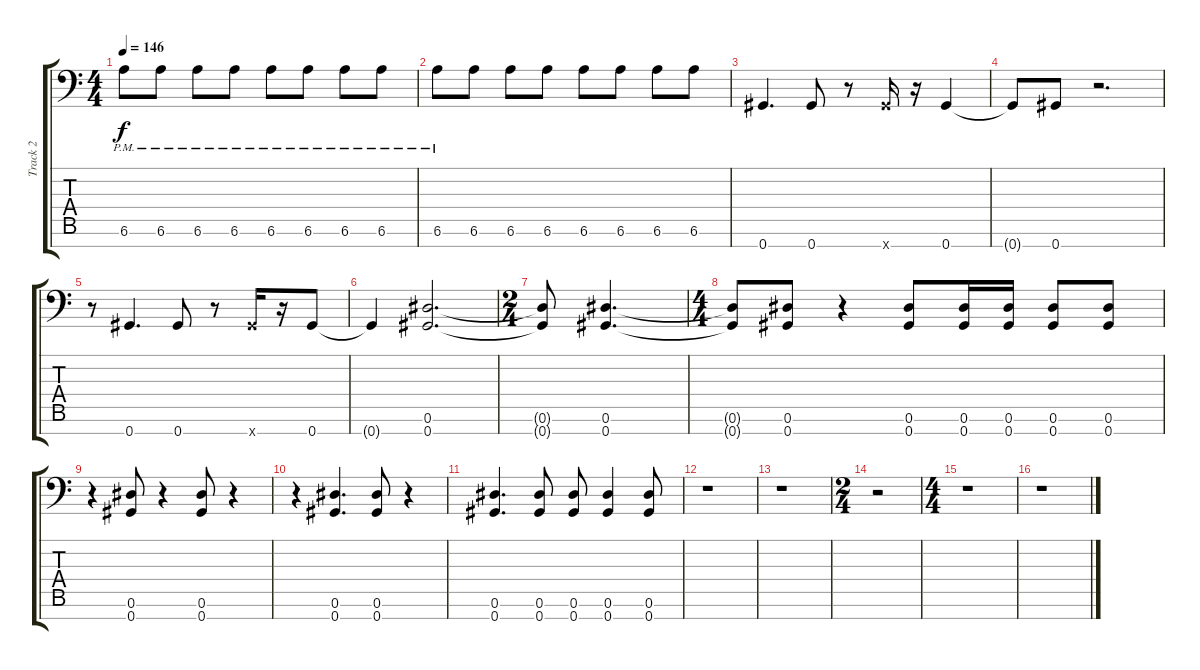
\track ("Track 2" "Track 2") {instrument distortionguitar}
\staff {score tabs}
\tuning (Eb4 Bb3 Gb3 Db3 Ab2 Eb2 Ab1) {hide}
\ts (4 4)
\tempo 146
\clef f4
\ks c
6.6{pm}.8{dy f} 6.6{pm}.8 6.6{pm}.8 6.6{pm}.8 6.6{pm}.8 6.6{pm}.8 6.6{pm}.8 6.6{pm}.8 |
6.6{pm}.8 6.6.8 6.6.8 6.6.8 6.6.8 6.6.8 6.6.8 6.6.8 |
0.7.4{d} 0.7.8 r.8 0.7{x}.16 r.16 0.7.4 |
0.7{t}.8 0.7.8 r.2{d} |
r.8 0.7.4{d} 0.7.8 r.8 0.7{x}.16 r.16 0.7.8 |
0.7{t}.4 (0.6 0.7).2{d} |
\ts (2 4)
(0.6{t} 0.7{t}).8 (0.6 0.7).4{d} |
\ts (4 4)
(0.6{t} 0.7{t}).8 (0.6 0.7).8 r.4 (0.6 0.7).8 (0.6 0.7).16 (0.6 0.7).16 (0.6 0.7).8 (0.6 0.7).8 |
r.4 (0.6 0.7).8 r.4 (0.6 0.7).8 r.4 |
r.4 (0.6 0.7).4{d} (0.6 0.7).8 r.4 |
(0.6 0.7).4{d} (0.6 0.7).8 (0.6 0.7).8 (0.6 0.7).4 (0.6 0.7).8 |
r.1 |
r.1 |
\ts (2 4)
r.2 |
\ts (4 4)
r.1 |
r.1
